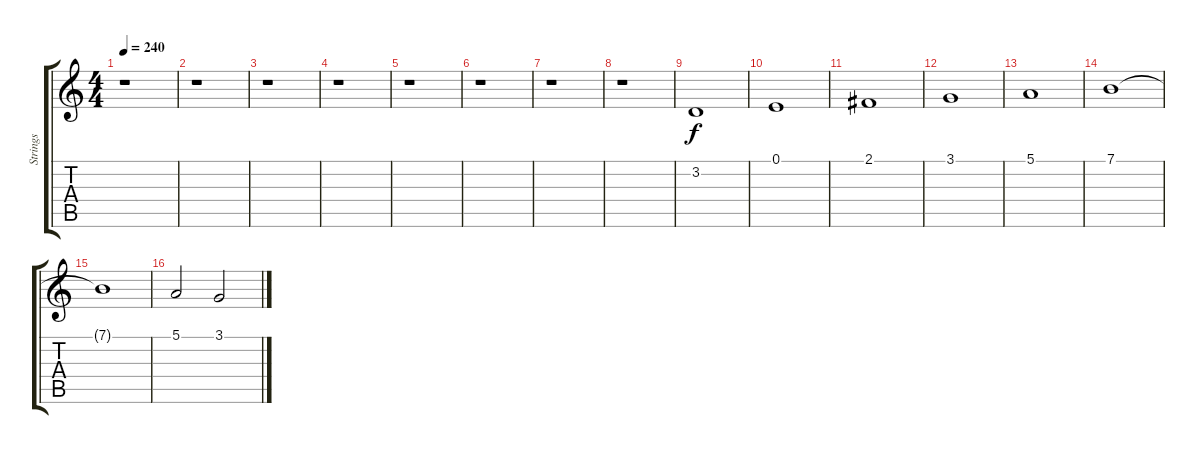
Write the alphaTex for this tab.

\track ("Strings" "Strings") {instrument stringensemble1}
\staff {score tabs}
\tuning (E4 B3 G3 D3 A2 E2) {hide}
\ts (4 4)
\tempo 240
\clef g2
\ks c
r.1{dy f} |
r.1 |
r.1 |
r.1 |
r.1 |
r.1 |
r.1 |
r.1 |
3.2.1 |
0.1.1 |
2.1.1 |
3.1.1 |
5.1.1 |
7.1.1 |
7.1{t}.1 |
5.1.2 3.1.2
